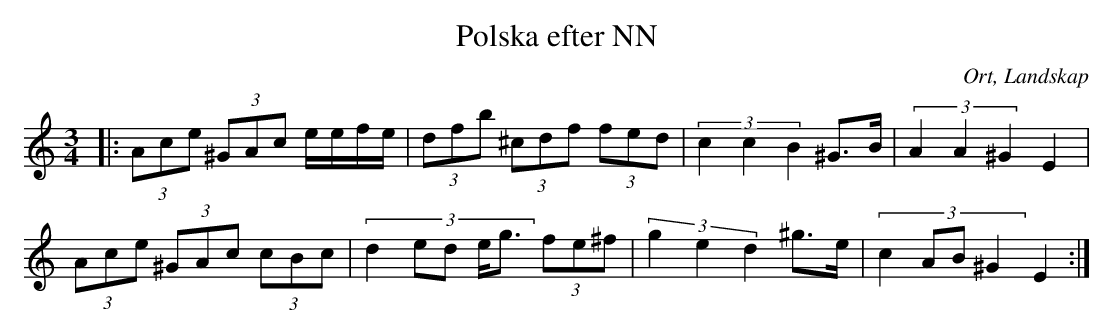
X:1
T:Polska efter NN
O:Ort, Landskap
M:3/4
L:1/8
K:C
|: (3 Ace (3^GAc e/e/f/e/| (3 dfb (3^cdf (3fed|(3:2:3 c2 c2 B2 ^G>B|(3:2:3 A2 A2 ^G2 E2|
(3 Ace (3^GAc (3cBc| (3:2:5 d2 ed e<g (3fe^f|(3:2:3 g2 e2 d2 ^g>e|(3:2:4 c2 AB ^G2 E2:|
